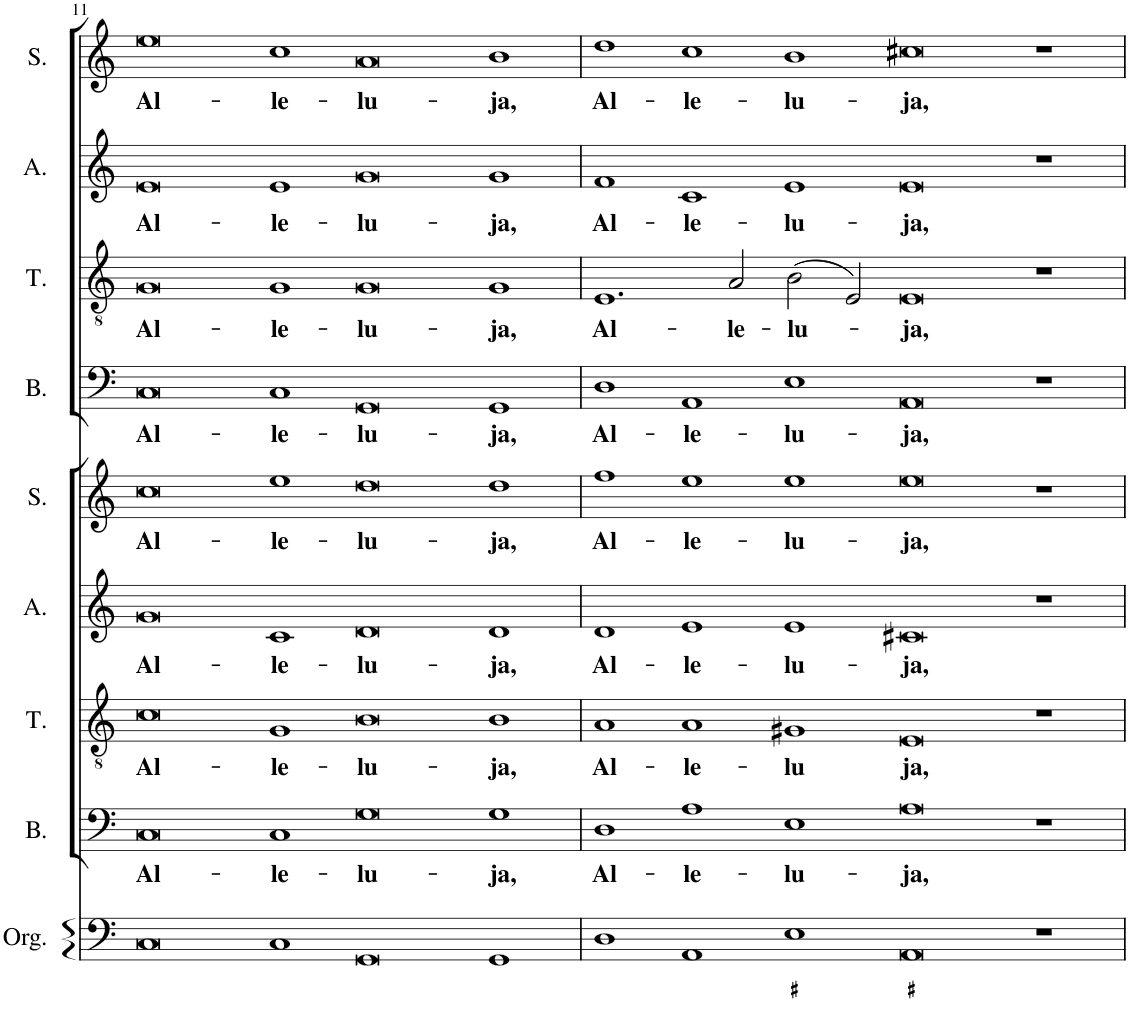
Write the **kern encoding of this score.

**kern	**kern	**text	**kern	**text	**kern	**text	**kern	**text	**kern	**text	**kern	**text	**kern	**text	**kern	**text
*part9	*part8	*part8	*part7	*part7	*part6	*part6	*part5	*part5	*part4	*part4	*part3	*part3	*part2	*part2	*part1	*part1
*staff9	*staff8	*staff8	*staff7	*staff7	*staff6	*staff6	*staff5	*staff5	*staff4	*staff4	*staff3	*staff3	*staff2	*staff2	*staff1	*staff1
*I"Orgue	*I"Bass	*	*I"Ténor	*	*I"Alto	*	*I"Soprano	*	*I"Bass	*	*I"Ténor	*	*I"Alto	*	*I"Soprano	*
*I'Org.	*I'B.	*	*I'T.	*	*I'A.	*	*I'S.	*	*I'B.	*	*I'T.	*	*I'A.	*	*I'S.	*
!!LO:PB:g=z
*clefF4	*clefF4	*	*clefGv2	*	*clefG2	*	*clefG2	*	*clefF4	*	*clefGv2	*	*clefG2	*	*clefG2	*
*k[]	*k[]	*	*k[]	*	*k[]	*	*k[]	*	*k[]	*	*k[]	*	*k[]	*	*k[]	*
*M6/1	*M6/1	*	*M6/1	*	*M6/1	*	*M6/1	*	*M6/1	*	*M6/1	*	*M6/1	*	*M6/1	*
=11	=11	=11	=11	=11	=11	=11	=11	=11	=11	=11	=11	=11	=11	=11	=11	=11
!	!	!LO:LY:b	!	!LO:LY:b	!	!LO:LY:b	!	!LO:LY:b	!	!LO:LY:b	!	!LO:LY:b	!	!LO:LY:b	!	!LO:LY:b
0C	0C	Al-	0c	Al-	0g	Al-	0cc	Al-	0C	Al-	0G	Al-	0e	Al-	0ee	Al-
!	!	!LO:LY:b	!	!LO:LY:b	!	!LO:LY:b	!	!LO:LY:b	!	!LO:LY:b	!	!LO:LY:b	!	!LO:LY:b	!	!LO:LY:b
1C	1C	-le-	1G	-le-	1c	-le-	1ee	-le-	1C	-le-	1G	-le-	1e	-le-	1cc	-le-
!	!	!LO:LY:b	!	!LO:LY:b	!	!LO:LY:b	!	!LO:LY:b	!	!LO:LY:b	!	!LO:LY:b	!	!LO:LY:b	!	!LO:LY:b
0GG	0G	-lu-	0B	-lu-	0d	-lu-	0dd	-lu-	0GG	-lu-	0G	-lu-	0g	-lu-	0a	-lu-
!	!	!LO:LY:b	!	!LO:LY:b	!	!LO:LY:b	!	!LO:LY:b	!	!LO:LY:b	!	!LO:LY:b	!	!LO:LY:b	!	!LO:LY:b
1GG	1G	-ja,	1B	-ja,	1d	-ja,	1dd	-ja,	1GG	-ja,	1G	-ja,	1g	-ja,	1b	-ja,
=12	=12	=12	=12	=12	=12	=12	=12	=12	=12	=12	=12	=12	=12	=12	=12	=12
!	!	!LO:LY:b	!	!LO:LY:b	!	!LO:LY:b	!	!LO:LY:b	!	!LO:LY:b	!	!LO:LY:b	!	!LO:LY:b	!	!LO:LY:b
1D	1D	Al-	1A	Al-	1d	Al-	1ff	Al-	1D	Al-	1.E	Al-	1f	Al-	1dd	Al-
!	!	!LO:LY:b	!	!LO:LY:b	!	!LO:LY:b	!	!LO:LY:b	!	!LO:LY:b	!	!	!	!LO:LY:b	!	!LO:LY:b
1AA	1A	-le-	1A	-le-	1e	-le-	1ee	-le-	1AA	-le-	.	.	1c	-le-	1cc	-le-
!	!	!	!	!	!	!	!	!	!	!	!	!LO:LY:b	!	!	!	!
.	.	.	.	.	.	.	.	.	.	.	2A/	-le-	.	.	.	.
!	!	!LO:LY:b	!	!LO:LY:b	!	!LO:LY:b	!	!LO:LY:b	!	!LO:LY:b	!	!LO:LY:b	!	!LO:LY:b	!	!LO:LY:b
1E	1E	-lu-	1G#X	-lu	1e	-lu-	1ee	-lu-	1E	-lu-	(2B\	-lu-	1e	-lu-	1b	-lu-
.	.	.	.	.	.	.	.	.	.	.	2E/)	.	.	.	.	.
!	!	!LO:LY:b	!	!LO:LY:b	!	!LO:LY:b	!	!LO:LY:b	!	!LO:LY:b	!	!LO:LY:b	!	!LO:LY:b	!	!LO:LY:b
0AA	0A	-ja,	0E	-ja,	0c#X	-ja,	0ee	-ja,	0AA	-ja,	0E	-ja,	0e	-ja,	0cc#X	-ja,
1r	1r	.	1r	.	1r	.	1r	.	1r	.	1r	.	1r	.	1r	.
=	=	=	=	=	=	=	=	=	=	=	=	=	=	=	=	=
*-	*-	*-	*-	*-	*-	*-	*-	*-	*-	*-	*-	*-	*-	*-	*-	*-
